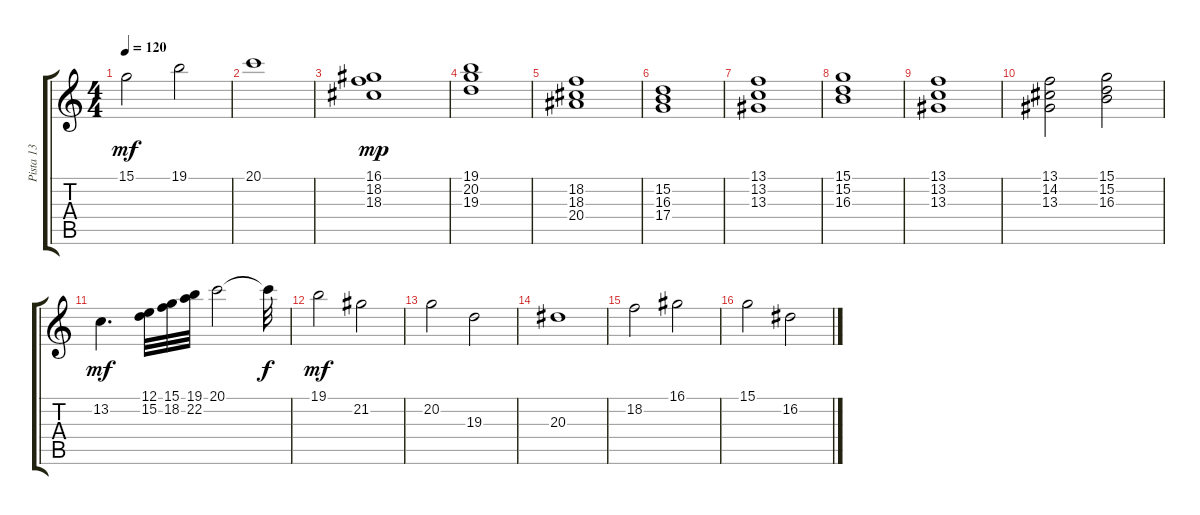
\track ("Pista 13" "Pista 13") {instrument lead6voice}
\staff {score tabs}
\tuning (E4 B3 G3 D3 A2 E2) {hide}
\ts (4 4)
\tempo 120
\clef g2
\ks c
15.1.2{dy mf} 19.1.2 |
20.1.1 |
(16.1 18.2 18.3).1{dy mp} |
(19.1 20.2 19.3).1 |
(18.2 18.3 20.4).1 |
(15.2 16.3 17.4).1 |
(13.1 13.2 13.3).1 |
(15.1 15.2 16.3).1 |
(13.1 13.2 13.3).1 |
(13.1 14.2 13.3).2 (15.1 15.2 16.3).2 |
13.2.4{d dy mf} (12.1 15.2).32 (15.1 18.2).32 (19.1 22.2).32 20.1.2 20.1{t}.32{dy f} |
19.1.2{dy mf} 21.2.2 |
20.2.2 19.3.2 |
20.3.1 |
18.2.2 16.1.2 |
15.1.2 16.2.2
